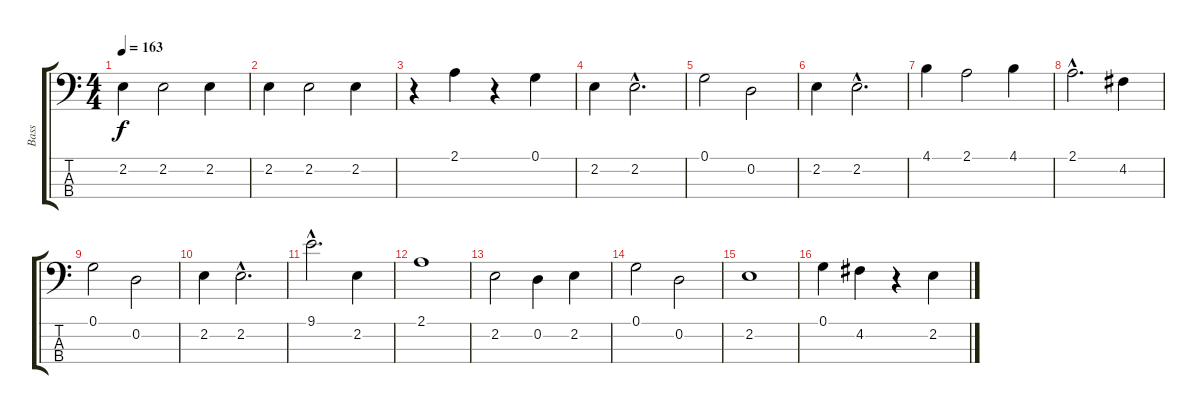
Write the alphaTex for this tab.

\track ("Bass" "Bass") {instrument acousticbass}
\staff {score tabs}
\tuning (G2 D2 A1 E1) {hide}
\ts (4 4)
\tempo 163
\clef f4
\ks c
2.2.4{dy f} 2.2.2 2.2.4 |
2.2.4 2.2.2 2.2.4 |
r.4 2.1.4 r.4 0.1.4 |
2.2.4 2.2{hac}.2{d} |
0.1.2 0.2.2 |
2.2.4 2.2{hac}.2{d} |
4.1.4 2.1.2 4.1.4 |
2.1{hac}.2{d} 4.2.4 |
0.1.2 0.2.2 |
2.2.4 2.2{hac}.2{d} |
9.1{hac}.2{d} 2.2.4 |
2.1.1 |
2.2.2 0.2.4 2.2.4 |
0.1.2 0.2.2 |
2.2.1 |
0.1.4 4.2.4 r.4 2.2.4
